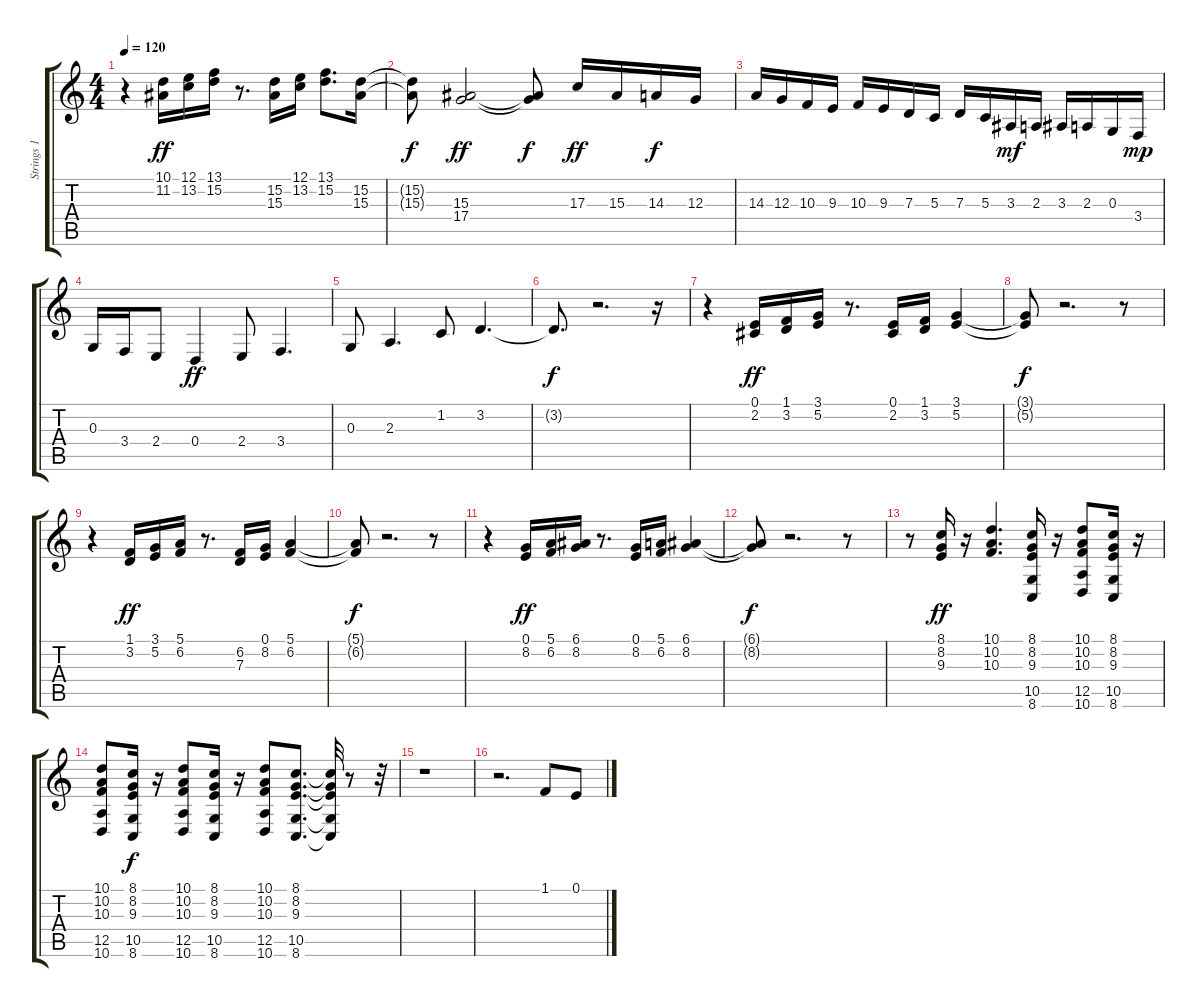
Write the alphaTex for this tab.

\track ("Strings 1           " "Strings 1 ") {instrument stringensemble1}
\staff {score tabs}
\tuning (E4 B3 G3 D3 A2 E2) {hide}
\ts (4 4)
\tempo 120
\clef g2
\ks c
r.4{dy f} (10.1 11.2).16{dy ff} (12.1 13.2).16 (13.1 15.2).16 r.8{d} (15.2 15.3).16 (12.1 13.2).16 (13.1 15.2).8{d} (15.2 15.3).16 |
(15.2{t} 15.3{t}).8{dy f} (15.3 17.4).2{dy ff} (15.3{t} 17.4{t}).8{dy f} 17.3.16{dy ff} 15.3.16 14.3.16{dy f} 12.3.16 |
14.3.16 12.3.16 10.3.16 9.3.16 10.3.16 9.3.16 7.3.16 5.3.16 7.3.16 5.3.16 3.3.16{dy mf} 2.3.16 3.3.16 2.3.16 0.3.16 3.4.16{dy mp} |
0.3.16 3.4.16 2.4.8 0.4.4{dy ff} 2.4.8 3.4.4{d} |
0.3.8 2.3.4{d} 1.2.8 3.2.4{d} |
3.2{t}.8{d dy f} r.2{d} r.16 |
r.4 (0.1 2.2).16{dy ff} (1.1 3.2).16 (3.1 5.2).16 r.8{d} (0.1 2.2).16 (1.1 3.2).16 (3.1 5.2).4 |
(3.1{t} 5.2{t}).8{dy f} r.2{d} r.8 |
r.4 (1.1 3.2).16{dy ff} (3.1 5.2).16 (5.1 6.2).16 r.8{d} (6.2 7.3).16 (0.1 8.2).16 (5.1 6.2).4 |
(5.1{t} 6.2{t}).8{dy f} r.2{d} r.8 |
r.4 (0.1 8.2).16{dy ff} (5.1 6.2).16 (6.1 8.2).16 r.8{d} (0.1 8.2).16 (5.1 6.2).16 (6.1 8.2).4 |
(6.1{t} 8.2{t}).8{dy f} r.2{d} r.8 |
r.8 (8.1 8.2 9.3).16{dy ff} r.16 (10.1 10.2 10.3).4{d} (8.1 8.2 9.3 10.5 8.6).16 r.16 (10.1 10.2 10.3 12.5 10.6).8 (8.1 8.2 9.3 10.5 8.6).16 r.16 |
(10.1 10.2 10.3 12.5 10.6).8 (8.1 8.2 9.3 10.5 8.6).16{dy f} r.16 (10.1 10.2 10.3 12.5 10.6).8 (8.1 8.2 9.3 10.5 8.6).16 r.16 (10.1 10.2 10.3 12.5 10.6).8 (8.1 8.2 9.3 10.5 8.6).8{d} (8.1{t} 8.2{t} 9.3{t} 10.5{t} 8.6{t}).32 r.8 r.32 |
r.1 |
r.2{d} 1.1.8{instrument lead1square} 0.1.8
